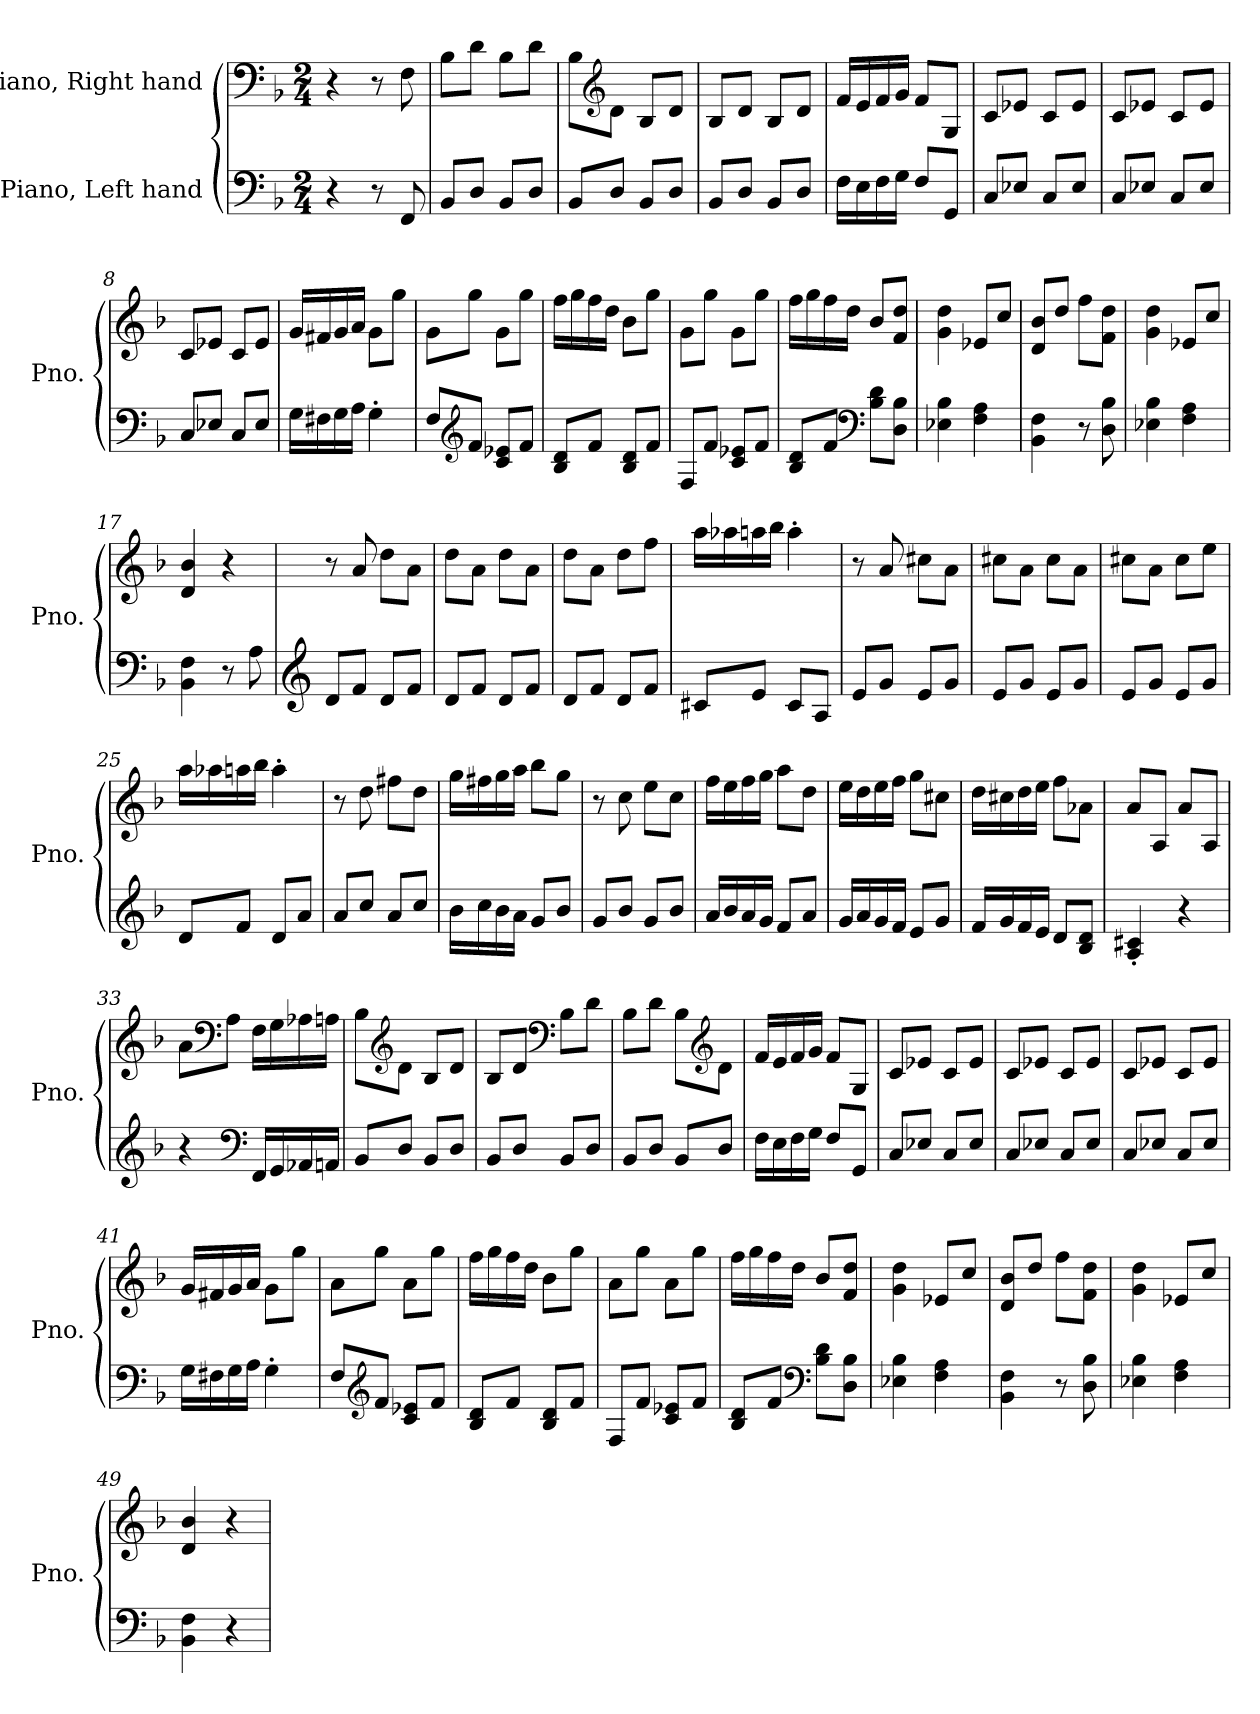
**kern	**kern
*part2	*part1
*staff2	*staff1
*I"Piano, Left hand	*I"Piano, Right hand
*I'Pno.	*I'Pno.
*clefF4	*clefF4
*k[b-]	*k[b-]
*M2/4	*M2/4
*MM100	*MM100
=1	=1
4r	4r
8r	8r
8FF/	8F\
=2	=2
8BB-/L	8B-\L
8D/J	8d\J
8BB-/L	8B-\L
8D/J	8d\J
=3	=3
8BB-/L	8B-\L
*	*clefG2
8D/J	8d\J
8BB-/L	8B-/L
8D/J	8d/J
=4	=4
8BB-/L	8B-/L
8D/J	8d/J
8BB-/L	8B-/L
8D/J	8d/J
=5	=5
16F\LL	16f/LL
16E\	16e/
16F\	16f/
16G\JJ	16g/JJ
8F/L	8f/L
8GG/J	8G/J
=6	=6
8C/L	8c/L
8E-X/J	8e-X/J
8C/L	8c/L
8E-/J	8e-/J
!!LO:LB:g=z
=7	=7
8C/L	8c/L
8E-X/J	8e-X/J
8C/L	8c/L
8E-/J	8e-/J
=8	=8
8C/L	8c/L
8E-X/J	8e-X/J
8C/L	8c/L
8E-/J	8e-/J
=9	=9
16G\LL	16g/LL
16F#X\	16f#X/
16G\	16g/
16A\JJ	16a/JJ
4G'\	8g\L
.	8gg\J
=10	=10
8F/L	8g\L
*clefG2	*
8f/J	8gg\J
8c/ 8e-X/L	8g\L
8f/J	8gg\J
=11	=11
8B-/ 8d/L	16ff\LL
.	16gg\
8f/J	16ff\
.	16dd\JJ
8B-/ 8d/L	8b-\L
8f/J	8gg\J
=12	=12
8F/L	8g\L
8f/J	8gg\J
8c/ 8e-X/L	8g\L
8f/J	8gg\J
!!LO:LB:g=z
=13	=13
8B-/ 8d/L	16ff\LL
.	16gg\
8f/J	16ff\
.	16dd\JJ
*clefF4	*
8B-\ 8d\L	8b-/L
8D\ 8B-\J	8f/ 8dd/J
=14	=14
4E-X\ 4B-\	4g\ 4dd\
4F\ 4A\	8e-X/L
.	8cc/J
=15	=15
4BB-\ 4F\	8d/ 8b-/L
.	8dd/J
8r	8ff\L
8D\ 8B-\	8f\ 8dd\J
=16	=16
4E-X\ 4B-\	4g\ 4dd\
4F\ 4A\	8e-X/L
.	8cc/J
=17	=17
4BB-\ 4F\	4d/ 4b-/
8r	4r
8A\	.
=18	=18
*clefG2	*
8d/L	8r
8f/J	8a/
8d/L	8dd\L
8f/J	8a\J
=19	=19
8d/L	8dd\L
8f/J	8a\J
8d/L	8dd\L
8f/J	8a\J
=20	=20
8d/L	8dd\L
8f/J	8a\J
8d/L	8dd\L
8f/J	8ff\J
!!LO:LB:g=z
=21	=21
8c#X/L	16aa\LL
.	16aa-X\
8e/J	16aan\
.	16bb-\JJ
8c#/L	4aa'\
8A/J	.
=22	=22
8e/L	8r
8g/J	8a/
8e/L	8cc#X\L
8g/J	8a\J
=23	=23
8e/L	8cc#X\L
8g/J	8a\J
8e/L	8cc#\L
8g/J	8a\J
=24	=24
8e/L	8cc#X\L
8g/J	8a\J
8e/L	8cc#\L
8g/J	8ee\J
=25	=25
8d/L	16aa\LL
.	16aa-X\
8f/J	16aan\
.	16bb-\JJ
8d/L	4aa'\
8a/J	.
=26	=26
8a/L	8r
8cc/J	8dd\
8a/L	8ff#X\L
8cc/J	8dd\J
!!LO:LB:g=z
=27	=27
16b-\LL	16gg\LL
16cc\	16ff#X\
16b-\	16gg\
16a\JJ	16aa\JJ
8g/L	8bb-\L
8b-/J	8gg\J
=28	=28
8g/L	8r
8b-/J	8cc\
8g/L	8ee\L
8b-/J	8cc\J
=29	=29
16a/LL	16ff\LL
16b-/	16ee\
16a/	16ff\
16g/JJ	16gg\JJ
8f/L	8aa\L
8a/J	8dd\J
=30	=30
16g/LL	16ee\LL
16a/	16dd\
16g/	16ee\
16f/JJ	16ff\JJ
8e/L	8gg\L
8g/J	8cc#X\J
=31	=31
16f/LL	16dd\LL
16g/	16cc#X\
16f/	16dd\
16e/JJ	16ee\JJ
8d/L	8ff\L
8B-/ 8d/J	8a-X\J
=32	=32
4A/' 4c#X/'	8a/L
.	8A/J
4r	8a/L
.	8A/J
!!LO:LB:g=z
=33	=33
4r	8a\L
*	*clefF4
.	8A\J
*clefF4	*
16FF/LL	16F\LL
16GG/	16G\
16AA-X/	16A-X\
16AAn/JJ	16An\JJ
=34	=34
8BB-/L	8B-\L
*	*clefG2
8D/J	8d\J
8BB-/L	8B-/L
8D/J	8d/J
=35	=35
8BB-/L	8B-/L
8D/J	8d/J
*	*clefF4
8BB-/L	8B-\L
8D/J	8d\J
=36	=36
8BB-/L	8B-\L
8D/J	8d\J
8BB-/L	8B-\L
*	*clefG2
8D/J	8d\J
=37	=37
16F\LL	16f/LL
16E\	16e/
16F\	16f/
16G\JJ	16g/JJ
8F/L	8f/L
8GG/J	8G/J
=38	=38
8C/L	8c/L
8E-X/J	8e-X/J
8C/L	8c/L
8E-/J	8e-/J
!!LO:PB:g=z
=39	=39
8C/L	8c/L
8E-X/J	8e-X/J
8C/L	8c/L
8E-/J	8e-/J
=40	=40
8C/L	8c/L
8E-X/J	8e-X/J
8C/L	8c/L
8E-/J	8e-/J
=41	=41
16G\LL	16g/LL
16F#X\	16f#X/
16G\	16g/
16A\JJ	16a/JJ
4G'\	8g\L
.	8gg\J
=42	=42
8F/L	8a\L
*clefG2	*
8f/J	8gg\J
8c/ 8e-X/L	8a\L
8f/J	8gg\J
=43	=43
8B-/ 8d/L	16ff\LL
.	16gg\
8f/J	16ff\
.	16dd\JJ
8B-/ 8d/L	8b-\L
8f/J	8gg\J
=44	=44
8F/L	8a\L
8f/J	8gg\J
8c/ 8e-X/L	8a\L
8f/J	8gg\J
!!LO:LB:g=z
=45	=45
8B-/ 8d/L	16ff\LL
.	16gg\
8f/J	16ff\
.	16dd\JJ
*clefF4	*
8B-\ 8d\L	8b-/L
8D\ 8B-\J	8f/ 8dd/J
=46	=46
4E-X\ 4B-\	4g\ 4dd\
4F\ 4A\	8e-X/L
.	8cc/J
=47	=47
4BB-\ 4F\	8d/ 8b-/L
.	8dd/J
8r	8ff\L
8D\ 8B-\	8f\ 8dd\J
=48	=48
4E-X\ 4B-\	4g\ 4dd\
4F\ 4A\	8e-X/L
.	8cc/J
=49	=49
4BB-\ 4F\	4d/ 4b-/
4r	4r
=	=
*-	*-
